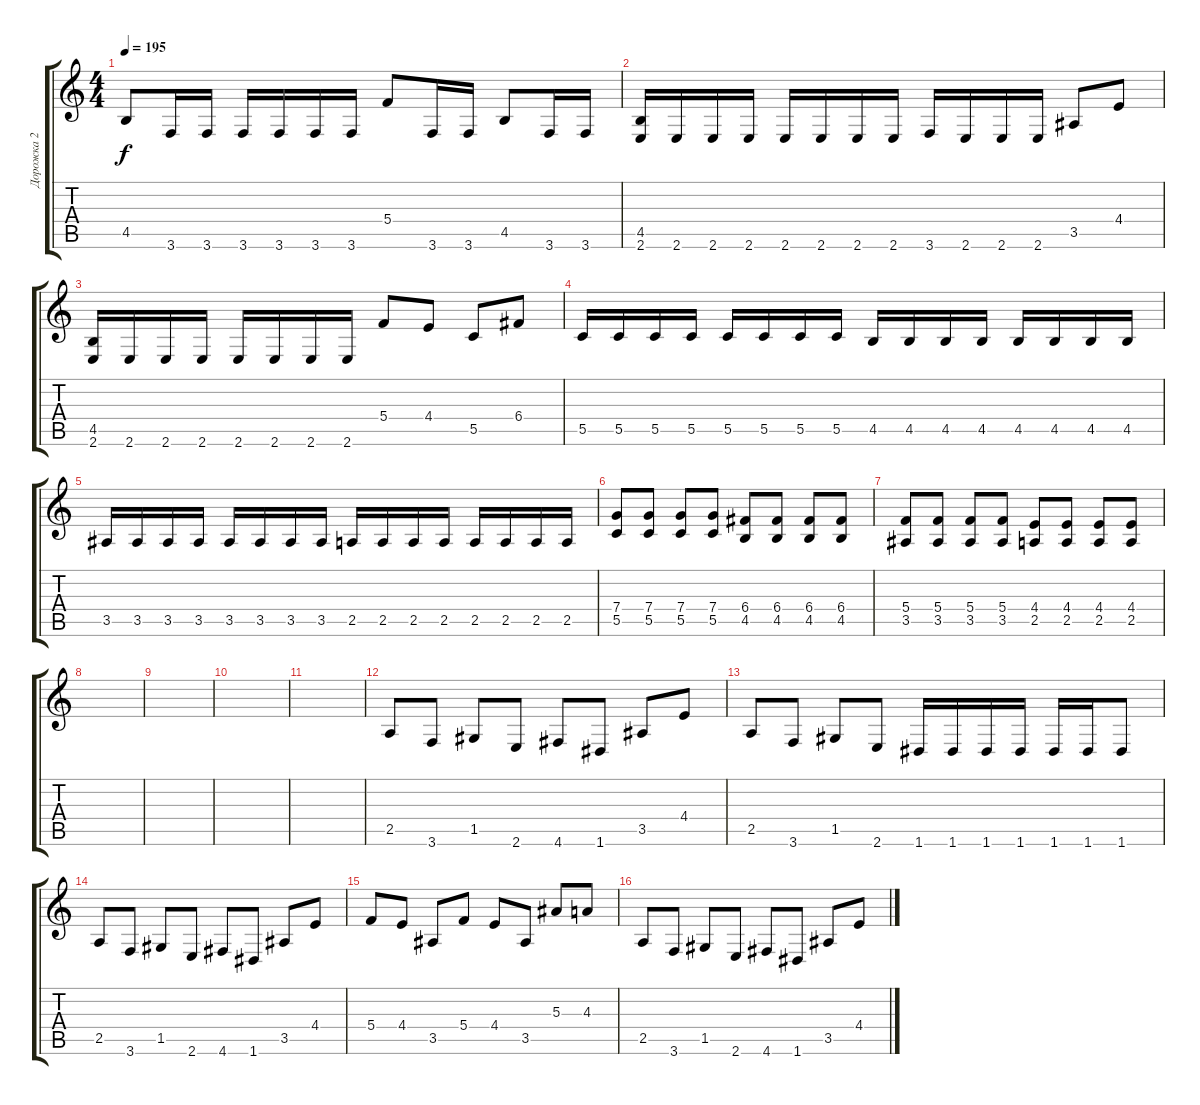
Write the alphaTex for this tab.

\track ("Дорожка 2" "Дорожка 2") {instrument distortionguitar}
\staff {score tabs}
\tuning (D4 A3 F3 C3 G2 D2) {hide}
\ts (4 4)
\tempo 195
\clef g2
\ks c
4.5.8{dy f} 3.6.16 3.6.16 3.6.16 3.6.16 3.6.16 3.6.16 5.4.8 3.6.16 3.6.16 4.5.8 3.6.16 3.6.16 |
(4.5 2.6).16 2.6.16 2.6.16 2.6.16 2.6.16 2.6.16 2.6.16 2.6.16 3.6.16 2.6.16 2.6.16 2.6.16 3.5.8 4.4.8 |
(4.5 2.6).16 2.6.16 2.6.16 2.6.16 2.6.16 2.6.16 2.6.16 2.6.16 5.4.8 4.4.8 5.5.8 6.4.8 |
5.5.16 5.5.16 5.5.16 5.5.16 5.5.16 5.5.16 5.5.16 5.5.16 4.5.16 4.5.16 4.5.16 4.5.16 4.5.16 4.5.16 4.5.16 4.5.16 |
3.5.16 3.5.16 3.5.16 3.5.16 3.5.16 3.5.16 3.5.16 3.5.16 2.5.16 2.5.16 2.5.16 2.5.16 2.5.16 2.5.16 2.5.16 2.5.16 |
(7.4 5.5).8 (7.4 5.5).8 (7.4 5.5).8 (7.4 5.5).8 (6.4 4.5).8 (6.4 4.5).8 (6.4 4.5).8 (6.4 4.5).8 |
(5.4 3.5).8 (5.4 3.5).8 (5.4 3.5).8 (5.4 3.5).8 (4.4 2.5).8 (4.4 2.5).8 (4.4 2.5).8 (4.4 2.5).8 |
|
|
|
|
2.5.8 3.6.8 1.5.8 2.6.8 4.6.8 1.6.8 3.5.8 4.4.8 |
2.5.8 3.6.8 1.5.8 2.6.8 1.6.16 1.6.16 1.6.16 1.6.16 1.6.16 1.6.16 1.6.8 |
2.5.8 3.6.8 1.5.8 2.6.8 4.6.8 1.6.8 3.5.8 4.4.8 |
5.4.8 4.4.8 3.5.8 5.4.8 4.4.8 3.5.8 5.3.8 4.3.8 |
2.5.8 3.6.8 1.5.8 2.6.8 4.6.8 1.6.8 3.5.8 4.4.8
